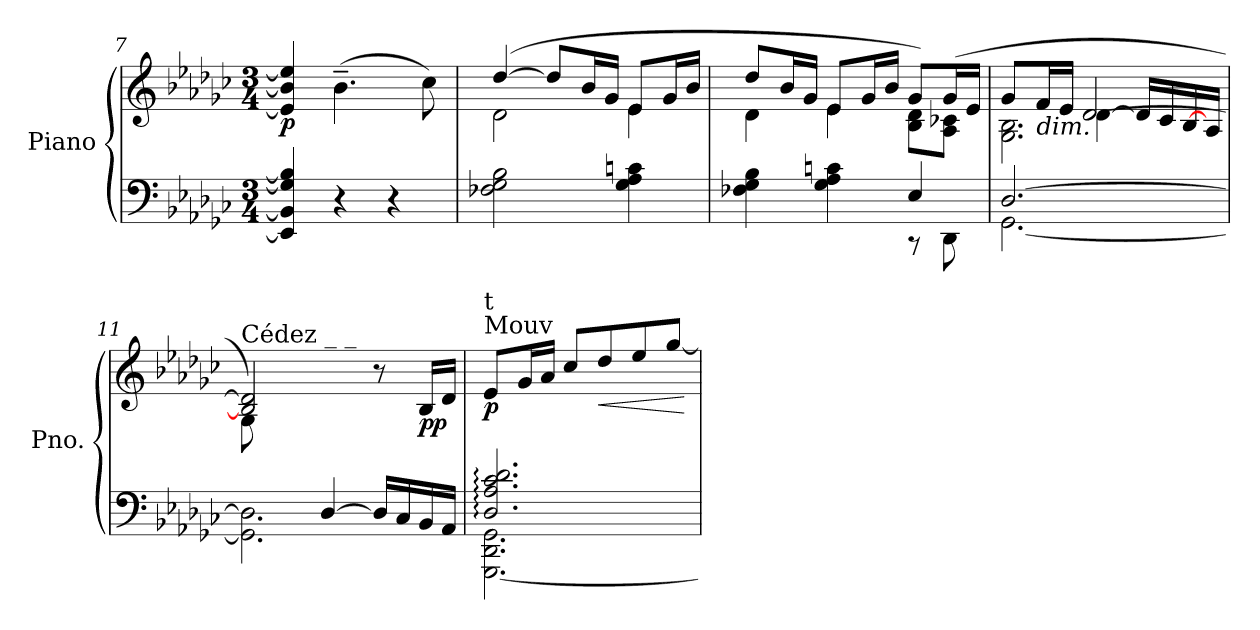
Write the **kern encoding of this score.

**kern	**kern	**dynam
*part1	*part1	*part1
*staff2	*staff1	*staff1/2
*I"Piano	*	*
*I'Pno.	*	*
*clefF4	*clefG2	*
*k[b-e-a-d-g-c-]	*k[b-e-a-d-g-c-]	*
*M3/4	*M3/4	*
=7	=7	=7
!	!	!LO:DY:b
4EE-/] 4BB-/] 4G/] 4B-/]	4e-/] 4b-/] 4ee-/]	p
4r	(>4.b-~\	.
4r	.	.
.	8cc-\)	.
=8	=8	=8
*	*^	*
2F-X\ 2G-\ 2B-\	(>[4dd-/	2d-\	.
.	8dd-/L]	.	.
.	16b-/L	.	.
.	16g-/JJ	.	.
4G-\ 4A-\ 4cn\	8e-/L	4e-\	.
.	16g-/L	.	.
.	16b-/JJ	.	.
=9	=9	=9	=9
*^	*	*	*
4F-X\ 4G-\ 4B-\	2ryy	8dd-/L	4d-\	.
.	.	16b-/L	.	.
.	.	16g-/JJ	.	.
4G-\ 4A-\ 4cn\	.	8e-/L	4e-\	.
.	.	16g-/L	.	.
.	.	16b-/JJ	.	.
4E-/	8r	8g-/L)	8B-\ 8d-\L	.
.	8DD-\	(>16g-/L	8A-\ 8c-X\J	.
.	.	16e-/JJ	.	.
=10	=10	=10	=10	=10
*	*	*	*^	*
[2.D-/	[2.GG-\	8g-/L	2.G-\ 2.B-\	4ryy	.
!	!	!LO:TX:b:i:t=dim.	!	!	!
.	.	16f/L	.	.	.
.	.	16e-/JJ	.	.	.
.	.	[2d-/	.	(<[4d-\	.
.	.	.	.	16d-/LL]	.
.	.	.	.	16c-/	.
.	.	.	.	[16B-/	.
.	.	.	.	16A-/JJ	.
!!LO:LB:g=z
=11	=11	=11	=11	=11	=11
!	!	!LO:TX:a:t=Cédez   _      _	!	!	!
*	*	*	*v	*v	*
8ryy	2.GG-\] 2.D-\]	2B-/] 2d-/])	8G-\L	.
16F/L	.	.	2ryy	.
16E-/JJ	.	.	.	.
[4D-/	.	.	.	.
16D-/LL]	.	8r	.	.
16C-/	.	.	.	.
!	!	!	!	!LO:DY:b
16BB-/	.	16B-/LL	8ryy	pp
16AA-/JJ)	.	16d-Z/JJ	.	.
*	*	*v	*v	*
=12	=12	=12	=12
!	!	!LO:TX:a:t=Mouv	!
!	!	!LO:TX:a:t=t	!
!	!	!	!LO:DY:b
2.D-/: 2.A-/: 2.c-/: 2.d-/:	[2.GGG-\ 2.DD-\ 2.GG-\	8e-/L	p
.	.	16g-/L	.
.	.	16a-/JJ	.
.	.	8cc-/L	.
!	!	!	!LO:HP:b
.	.	8dd-/	<
.	.	8ee-/	.
.	.	[8gg-/J	.
*v	*v	*	*
.	.	[
=	=	=
*-	*-	*-
